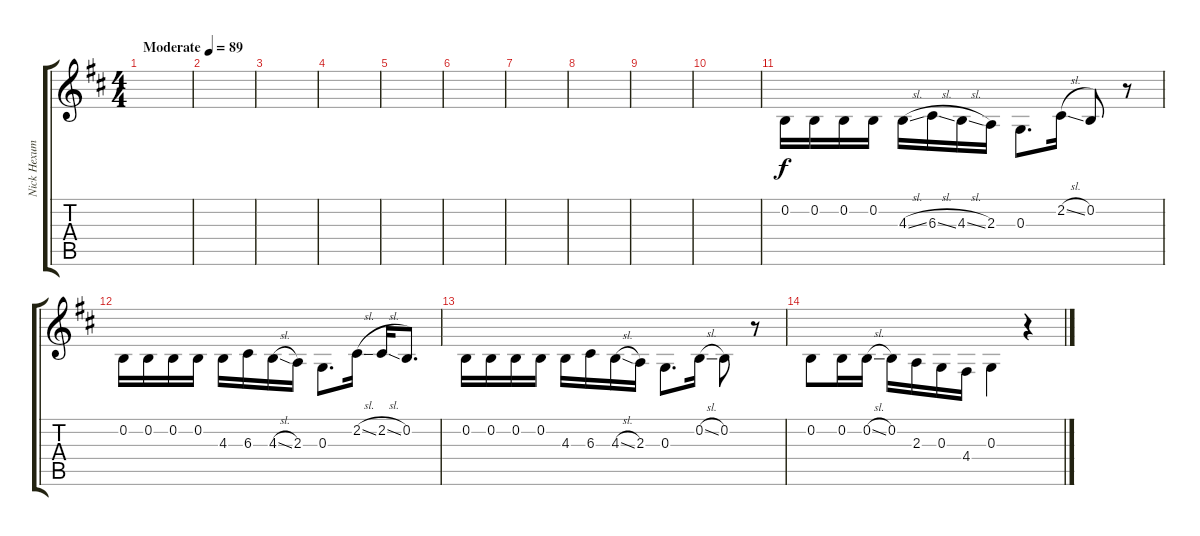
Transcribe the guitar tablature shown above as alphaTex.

\track ("Nick Hexum Vocals" "Nick Hexum") {instrument lead2sawtooth}
\staff {score tabs}
\tuning (E4 B3 G3 D3 A2 E2) {hide}
\ts (4 4)
\tempo (89 "Moderate")
\clef g2
\ks d
|
|
|
|
|
|
|
|
|
|
0.2.16{beam Down} 0.2.16{beam Down} 0.2.16{beam Down} 0.2.16{beam Down} 4.3{sl}.16{beam Down} 6.3{sl}.16{beam Down} 4.3{sl}.16{beam Down} 2.3.16{beam Down} 0.3.8{d beam Down} 2.2{sl}.16{beam Down} 0.2.8 r.8 |
0.2.16{beam Down} 0.2.16{beam Down} 0.2.16{beam Down} 0.2.16{beam Down} 4.3.16{beam Down} 6.3.16{beam Down} 4.3{sl}.16{beam Down} 2.3.16{beam Down} 0.3.8{d beam Down} 2.2{sl}.16{beam Down} 2.2{sl}.16 0.2.8{d} |
0.2.16{beam Down} 0.2.16{beam Down} 0.2.16{beam Down} 0.2.16{beam Down} 4.3.16{beam Down} 6.3.16{beam Down} 4.3{sl}.16{beam Down} 2.3.16{beam Down} 0.3.8{d beam Down} 0.2{sl}.16{beam Down} 0.2.8{beam Down} r.8 |
0.2.8{beam Down} 0.2.16{beam Down} 0.2{sl}.16{beam Down} 0.2.16{beam Down} 2.3.16{beam Down} 0.3.16{beam Down} 4.4.16{beam Down} 0.3.4{beam Down} r.4
